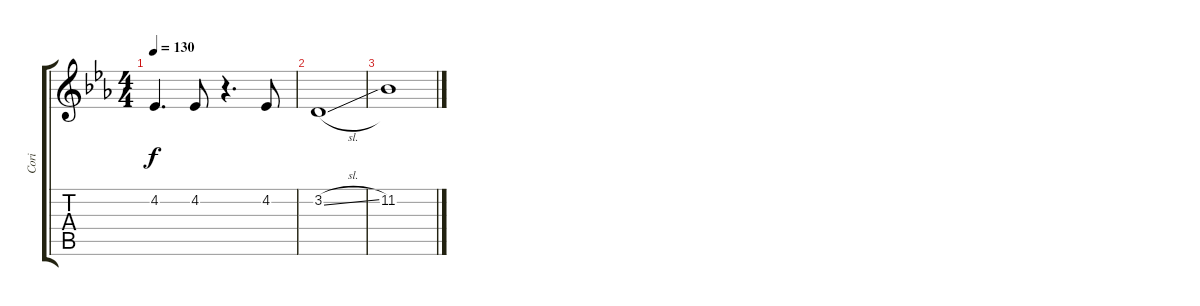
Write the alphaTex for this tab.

\track ("Cori" "Cori") {instrument clarinet}
\staff {score tabs}
\tuning (E4 B3 G3 D3 A2 E2) {hide}
\ts (4 4)
\tempo 130
\clef g2
\ks eb
4.2.4{d dy f} 4.2.8 r.4{d} 4.2.8 |
3.2{sl}.1 |
11.2.1
